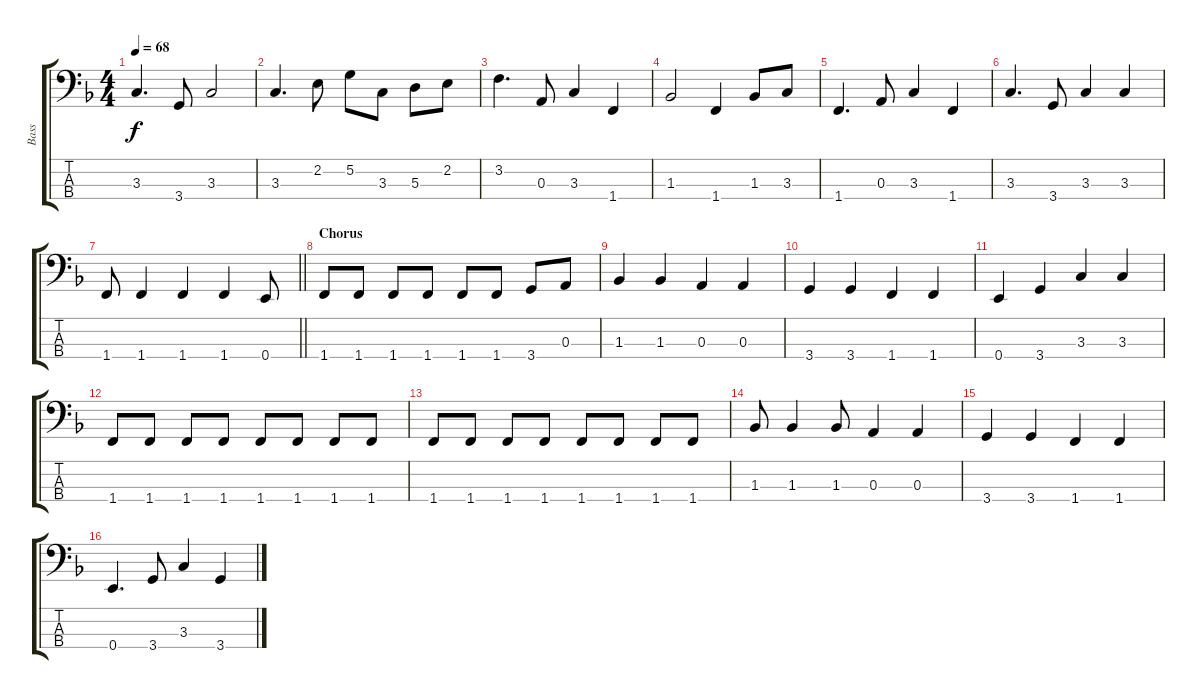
\track ("Bass" "Bass") {instrument electricbassfinger}
\staff {score tabs}
\tuning (G2 D2 A1 E1) {hide}
\ts (4 4)
\tempo 68
\clef f4
\ks f
3.3.4{d dy f} 3.4.8 3.3.2 |
3.3.4{d} 2.2.8 5.2.8 3.3.8 5.3.8 2.2.8 |
3.2.4{d} 0.3.8 3.3.4 1.4.4 |
1.3.2 1.4.4 1.3.8 3.3.8 |
1.4.4{d} 0.3.8 3.3.4 1.4.4 |
3.3.4{d} 3.4.8 3.3.4 3.3.4 |
\barLineRight lightlight
1.4.8 1.4.4 1.4.4 1.4.4 0.4.8 |
\section ("" "Chorus")
1.4.8 1.4.8 1.4.8 1.4.8 1.4.8 1.4.8 3.4.8 0.3.8 |
1.3.4 1.3.4 0.3.4 0.3.4 |
3.4.4 3.4.4 1.4.4 1.4.4 |
0.4.4 3.4.4 3.3.4 3.3.4 |
1.4.8 1.4.8 1.4.8 1.4.8 1.4.8 1.4.8 1.4.8 1.4.8 |
1.4.8 1.4.8 1.4.8 1.4.8 1.4.8 1.4.8 1.4.8 1.4.8 |
1.3.8 1.3.4 1.3.8 0.3.4 0.3.4 |
3.4.4 3.4.4 1.4.4 1.4.4 |
0.4.4{d} 3.4.8 3.3.4 3.4.4
